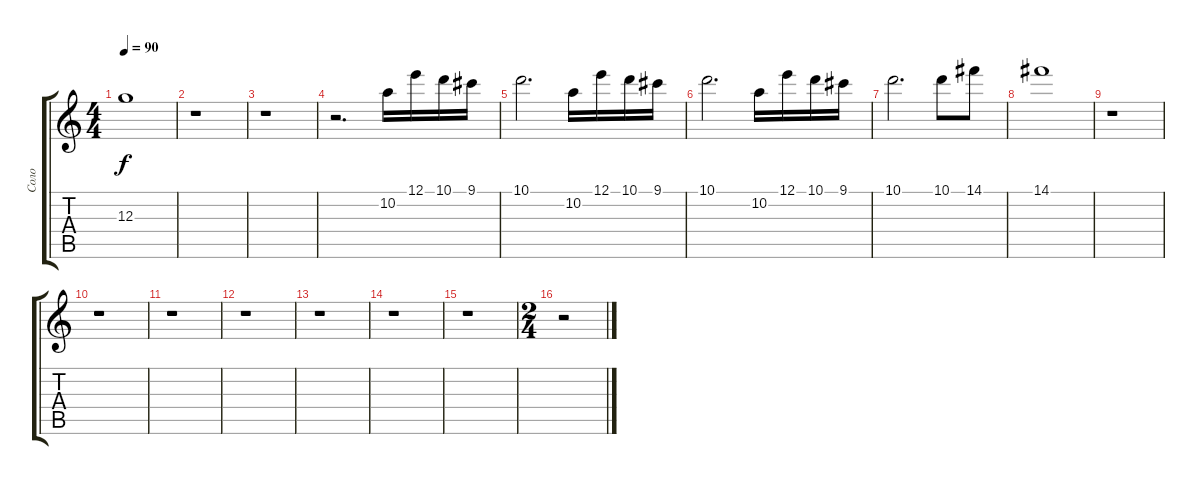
\track ("Соло" "Соло") {instrument overdrivenguitar}
\staff {score tabs}
\tuning (E4 B3 G3 D3 A2 E2) {hide}
\ts (4 4)
\tempo 90
\clef g2
\ks c
12.3.1{dy f} |
r.1 |
r.1 |
r.2{d} 10.2.16 12.1.16 10.1.16 9.1.16 |
10.1.2{d} 10.2.16 12.1.16 10.1.16 9.1.16 |
10.1.2{d} 10.2.16 12.1.16 10.1.16 9.1.16 |
10.1.2{d} 10.1.8 14.1.8 |
14.1.1 |
r.1 |
r.1 |
r.1 |
r.1 |
r.1 |
r.1 |
r.1 |
\ts (2 4)
r.2
